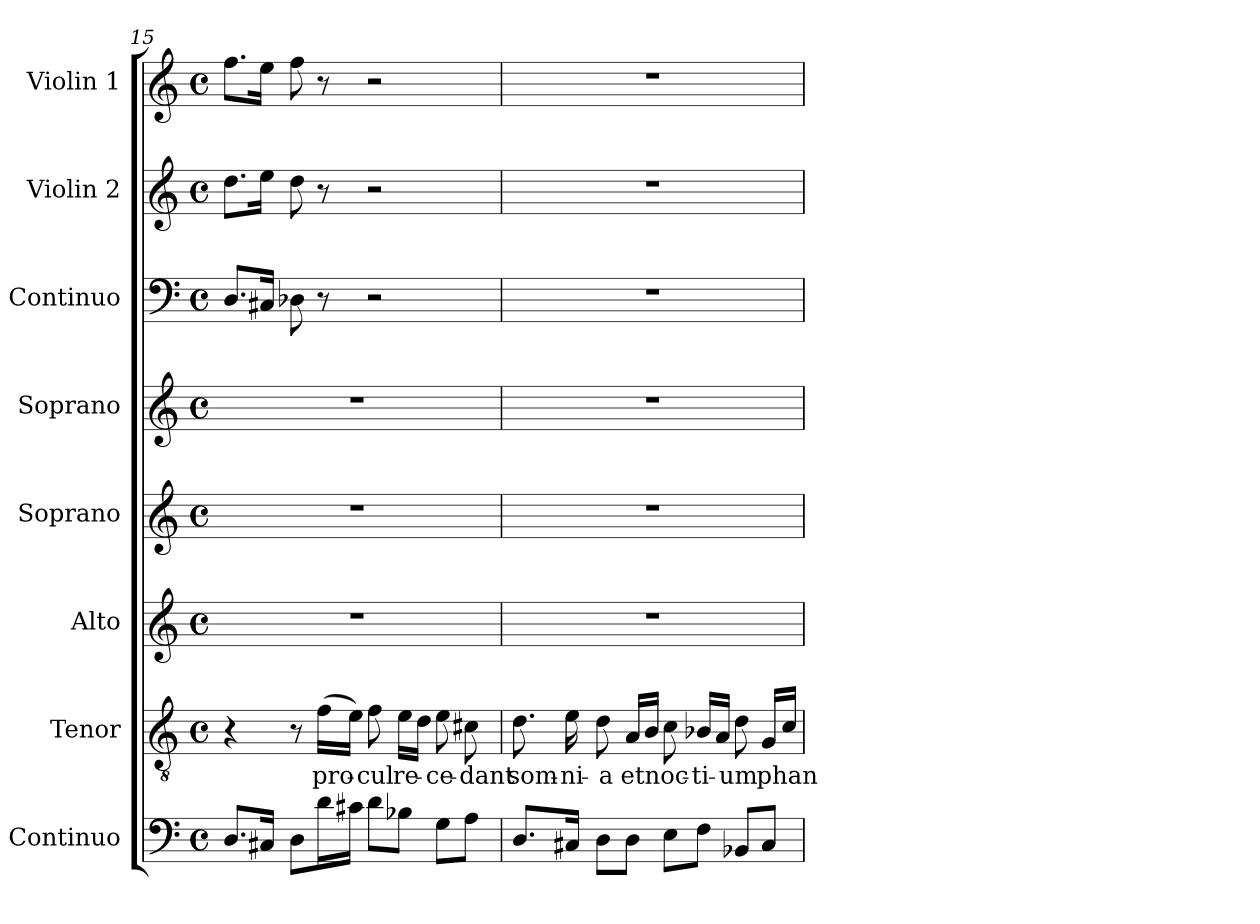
**kern	**kern	**text	**kern	**kern	**kern	**kern	**kern	**kern
*part8	*part7	*part7	*part6	*part5	*part4	*part3	*part2	*part1
*staff8	*staff7	*staff7	*staff6	*staff5	*staff4	*staff3	*staff2	*staff1
*I"Continuo	*I"Tenor	*	*I"Alto	*I"Soprano	*I"Soprano	*I"Continuo	*I"Violin 2	*I"Violin 1
*I'Cont.	*I'T.	*	*I'A.	*I'S.	*I'S.	*I'Cont.	*I'Vln. 2	*I'Vln. 1
*clefF4	*clefGv2	*	*clefG2	*clefG2	*clefG2	*clefF4	*clefG2	*clefG2
*	*ITrd7c12	*	*	*	*	*	*	*
*k[]	*k[]	*	*k[]	*k[]	*k[]	*k[]	*k[]	*k[]
*C:	*C:	*	*C:	*C:	*C:	*C:	*C:	*C:
*M4/4	*M4/4	*	*M4/4	*M4/4	*M4/4	*M4/4	*M4/4	*M4/4
*met(c)	*met(c)	*	*met(c)	*met(c)	*met(c)	*met(c)	*met(c)	*met(c)
=15	=15	=15	=15	=15	=15	=15	=15	=15
8.Di/L	4r	.	1r	1r	1r	8.Di/L	8.ddi\L	8.ffi\L
16C#Xi/Jk	.	.	.	.	.	16C#Xi/Jk	16eei\Jk	16eei\Jk
8Di\L	8r	.	.	.	.	8D-i\	8ddi\	8ffi\
!	!	!LO:LY:b:color=#000000	!	!	!	!	!	!
16di\L	(16Fi\LL	pro-	.	.	.	8r	8r	8r
16c#Xi\JJ	16Ei\JJ)	.	.	.	.	.	.	.
!	!	!LO:LY:b:color=#000000	!	!	!	!	!	!
8di\L	8Fi\	-cul	.	.	.	2r	2r	2r
!	!	!LO:LY:b:color=#000000	!	!	!	!	!	!
8B-Xi\J	16Ei\LL	re-	.	.	.	.	.	.
.	16Di\JJ	.	.	.	.	.	.	.
!	!	!LO:LY:b:color=#000000	!	!	!	!	!	!
8Gi\L	8Ei\	-ce-	.	.	.	.	.	.
!	!	!LO:LY:b:color=#000000	!	!	!	!	!	!
8Ai\J	8C#Xi\	-dant	.	.	.	.	.	.
=16	=16	=16	=16	=16	=16	=16	=16	=16
!	!	!LO:LY:b:color=#000000	!	!	!	!	!	!
8.Di/L	8.Di\	som-	1r	1r	1r	1r	1r	1r
!	!	!LO:LY:b:color=#000000	!	!	!	!	!	!
16C#i/Jk	16Ei\	-ni-	.	.	.	.	.	.
!	!	!LO:LY:b:color=#000000	!	!	!	!	!	!
8Di\L	8Di\	-a	.	.	.	.	.	.
!	!	!LO:LY:b:color=#000000	!	!	!	!	!	!
8Di\J	16AAi/LL	et	.	.	.	.	.	.
.	16BBi/JJ	.	.	.	.	.	.	.
!	!	!LO:LY:b:color=#000000	!	!	!	!	!	!
8Ei\L	8Ci\	noc-	.	.	.	.	.	.
!	!	!LO:LY:b:color=#000000	!	!	!	!	!	!
8Fi\J	16BB-Xi/LL	-ti-	.	.	.	.	.	.
.	16AAi/JJ	.	.	.	.	.	.	.
!	!	!LO:LY:b:color=#000000	!	!	!	!	!	!
8BB-Xi/L	8Di\	-um	.	.	.	.	.	.
!	!	!LO:LY:b:color=#000000	!	!	!	!	!	!
8C#i/J	16GGi/LL	phan-	.	.	.	.	.	.
.	16Ci/JJ	.	.	.	.	.	.	.
=	=	=	=	=	=	=	=	=
*-	*-	*-	*-	*-	*-	*-	*-	*-
